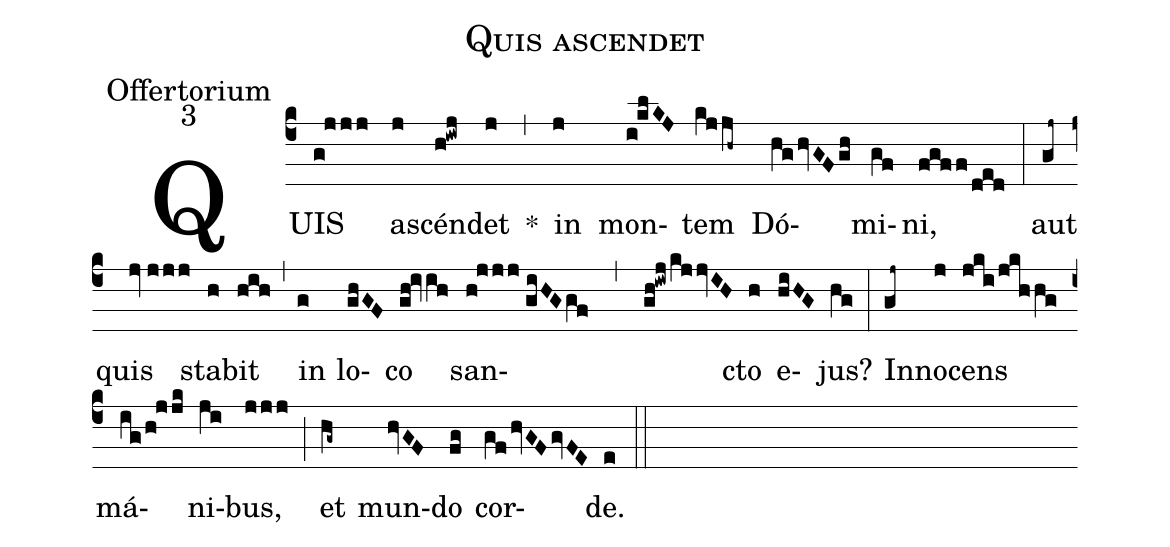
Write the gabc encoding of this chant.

name:Quis ascendet;
office-part:Offertorium;
mode:3;
%%
(c4) QUIS(g!jjj) a(j)scén(h!iwj)det(j) *(,) in(j) mon(i!klKJ)tem(kjjh~) Dó(hghvGFgh)mi(gf)ni,(fgff/ded) (:) aut(gj~) quis(jv//jjj) sta(h)bit(hih) (,) in(g) lo(ghGF)co(gh!ivih) san(h!jjj//giHGgf , gh!iwj/kjjvIH)cto(h) e(hiHG)jus?(hg) (:) In(gj~)no(j)cens(jki/jkhhg) má(ig/h!jjk)ni(ji)bus,(jjj) (;) et(hg~) mun(hvGF)do(fg) cor(gfhvGFgvFE)de.(e) (::)
